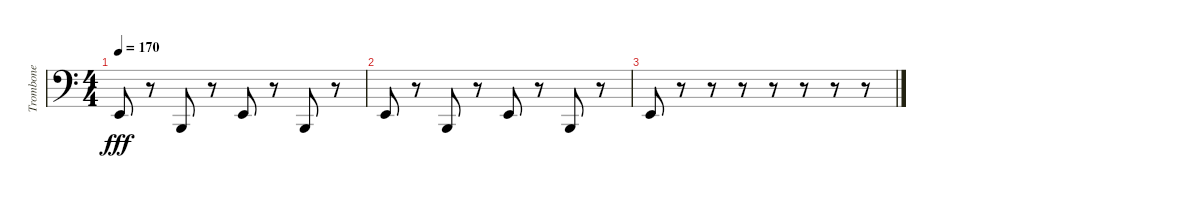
\track ("Trombone" "Trombone") {instrument trombone}
\staff {score}
\tuning (G2 D2 A1 E1) {hide}
\ts (4 4)
\tempo 170
\clef f4
\ks c
7.3.8{dy fff} r.8 2.3.8 r.8 7.3.8 r.8 2.3.8 r.8 |
7.3.8 r.8 2.3.8 r.8 7.3.8 r.8 2.3.8 r.8 |
7.3.8 r.8 r.8 r.8 r.8 r.8 r.8 r.8
